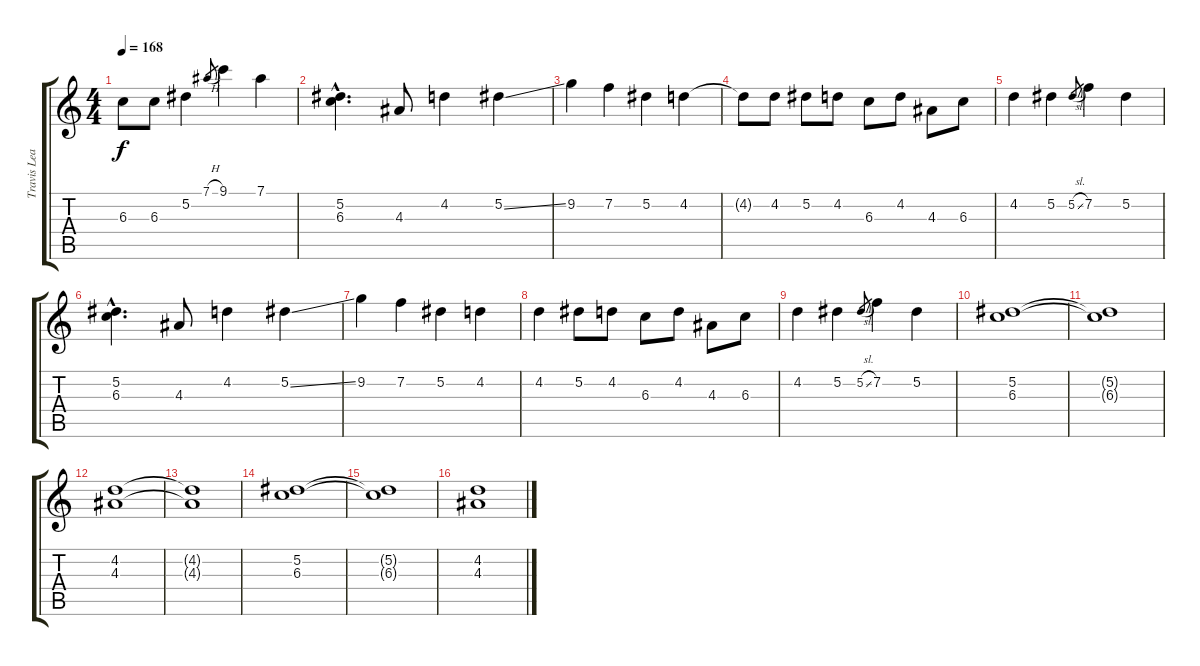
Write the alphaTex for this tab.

\track ("Travis Lead" "Travis Lea") {instrument electricguitarclean}
\staff {score tabs}
\tuning (Eb4 Bb3 Gb3 Db3 Ab2 Eb2) {hide}
\ts (4 4)
\tempo 168
\clef g2
\ks c
6.3.8{dy f} 6.3.8 5.2.4 7.1{h}.8{gr} 9.1.4 7.1.4 |
(5.2{hac} 6.3{hac}).4{d} 4.3.8 4.2.4 5.2{ss}.4 |
9.2.4 7.2.4 5.2.4 4.2.4 |
4.2{t}.8 4.2.8 5.2.8 4.2.8 6.3.8 4.2.8 4.3.8 6.3.8 |
4.2.4 5.2.4 5.2{sl}.8{gr} 7.2.4 5.2.4 |
(5.2{hac} 6.3{hac}).4{d} 4.3.8 4.2.4 5.2{ss}.4 |
9.2.4 7.2.4 5.2.4 4.2.4 |
4.2.4 5.2.8 4.2.8 6.3.8 4.2.8 4.3.8 6.3.8 |
4.2.4 5.2.4 5.2{sl}.8{gr} 7.2.4 5.2.4 |
(5.2 6.3).1 |
(5.2{t} 6.3{t}).1 |
(4.2 4.3).1 |
(4.2{t} 4.3{t}).1 |
(5.2 6.3).1 |
(5.2{t} 6.3{t}).1 |
(4.2 4.3).1
